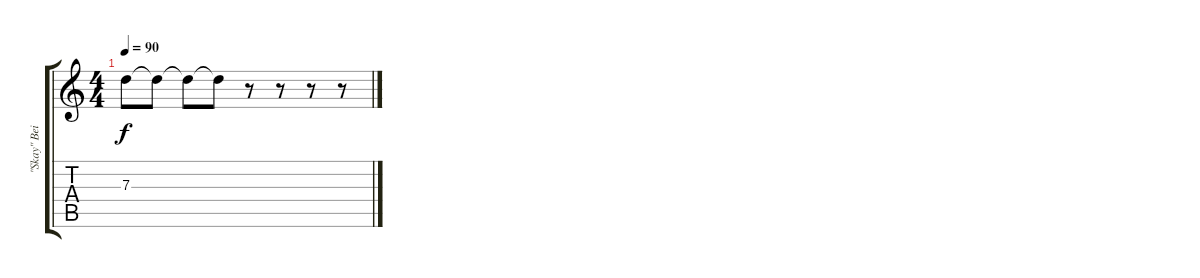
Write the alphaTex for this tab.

\track ("\"Skay\" Beilinson" "\"Skay\" Bei") {instrument electricguitarclean}
\staff {score tabs}
\tuning (E4 B3 G3 D3 A2 E2) {hide}
\ts (4 4)
\tempo 90
\clef g2
\ks c
7.3{t}.8{dy f} 7.3{t}.8 7.3{t}.8 7.3{t}.8 r.8 r.8 r.8 r.8
